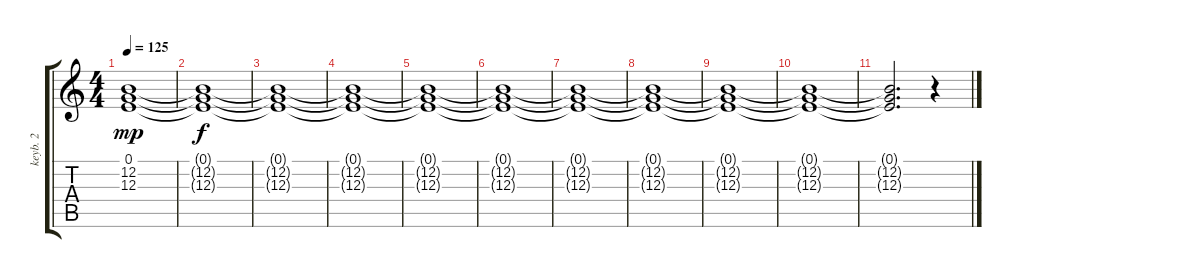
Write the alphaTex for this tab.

\track ("keyb. 2" "keyb. 2") {instrument stringensemble1}
\staff {score tabs}
\tuning (E4 B3 G3 D3 A2 E2) {hide}
\ts (4 4)
\tempo 125
\clef g2
\ks c
(0.1 12.2 12.3).1{dy mp} |
(0.1{t} 12.2{t} 12.3{t}).1{dy f} |
(0.1{t} 12.2{t} 12.3{t}).1 |
(0.1{t} 12.2{t} 12.3{t}).1 |
(0.1{t} 12.2{t} 12.3{t}).1 |
(0.1{t} 12.2{t} 12.3{t}).1 |
(0.1{t} 12.2{t} 12.3{t}).1 |
(0.1{t} 12.2{t} 12.3{t}).1 |
(0.1{t} 12.2{t} 12.3{t}).1 |
(0.1{t} 12.2{t} 12.3{t}).1 |
(0.1{t} 12.2{t} 12.3{t}).2{d} r.4
